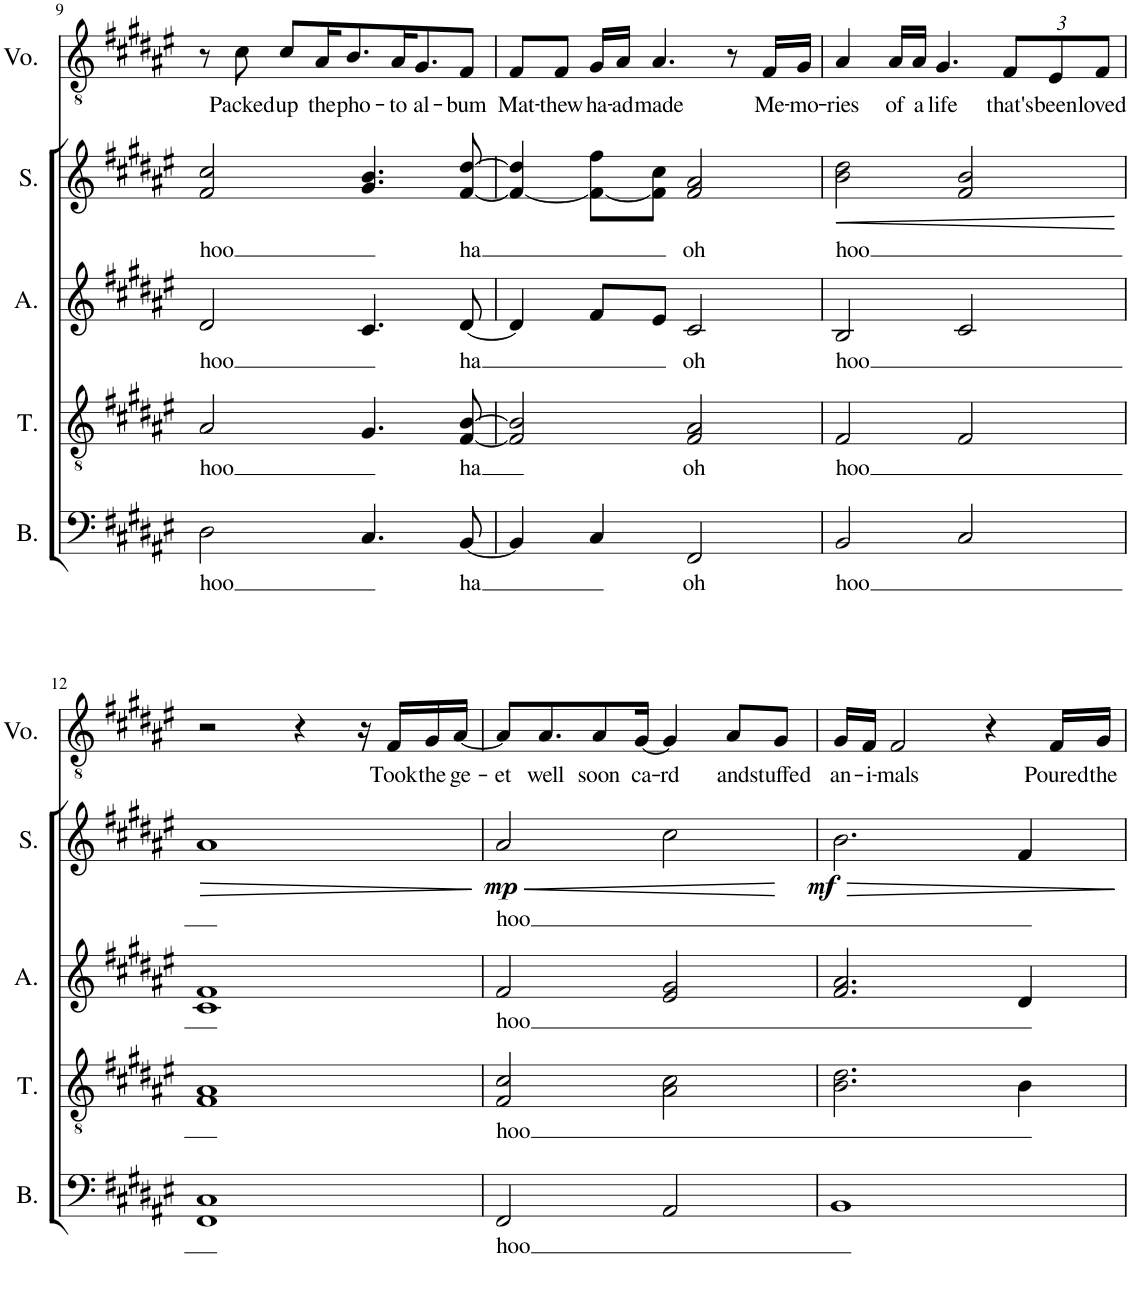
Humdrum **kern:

**kern	**text	**kern	**text	**kern	**text	**kern	**text	**dynam	**kern	**text	**text
*part5	*part5	*part4	*part4	*part3	*part3	*part2	*part2	*part2	*part1	*part1	*part1
*staff5	*staff5	*staff4	*staff4	*staff3	*staff3	*staff2	*staff2	*staff2	*staff1	*staff1	*staff1
*I"Bass	*	*I"Tenor	*	*I"Alto	*	*I"Soprano	*	*	*I"Voice	*	*
*I'B.	*	*I'T.	*	*I'A.	*	*I'S.	*	*	*I'Vo.	*	*
!!LO:PB:g=z
*clefF4	*	*clefGv2	*	*clefG2	*	*clefG2	*	*	*clefGv2	*	*
*k[f#c#g#d#a#e#]	*	*k[f#c#g#d#a#e#]	*	*k[f#c#g#d#a#e#]	*	*k[f#c#g#d#a#e#]	*	*	*k[f#c#g#d#a#e#]	*	*
*M4/4	*	*M4/4	*	*M4/4	*	*M4/4	*	*	*M4/4	*	*
=9	=9	=9	=9	=9	=9	=9	=9	=9	=9	=9	=9
!	!LO:LY:b	!	!LO:LY:b	!	!LO:LY:b	!	!LO:LY:b	!	!	!	!
2D#\	hoo	2A#/	hoo	2d#/	hoo	2f#/ 2cc#/	hoo	.	8r	.	.
!	!	!	!	!	!	!	!	!	!	!LO:LY:b	!
.	.	.	.	.	.	.	.	.	8c#\	Packed	.
!	!	!	!	!	!	!	!	!	!	!LO:LY:b	!
.	.	.	.	.	.	.	.	.	8c#/L	up	.
!	!	!	!	!	!	!	!	!	!	!LO:LY:b	!
.	.	.	.	.	.	.	.	.	16A#/K	the	.
!	!	!	!	!	!	!	!	!	!	!LO:LY:b	!
.	.	.	.	.	.	.	.	.	8.B/	pho-	.
4.C#/	.	4.G#/	.	4.c#/	.	4.g#/ 4.b/	.	.	.	.	.
!	!	!	!	!	!	!	!	!	!	!LO:LY:b	!
.	.	.	.	.	.	.	.	.	16A#/K	to	.
!	!	!	!	!	!	!	!	!	!	!LO:LY:b	!
.	.	.	.	.	.	.	.	.	8.G#/	al-	.
!	!LO:LY:b	!	!LO:LY:b	!	!LO:LY:b	!	!LO:LY:b	!	!	!LO:LY:b	!
[8BB/	ha	[8F#/ [8B/	ha	[8d#/	ha	[8f#/ [8dd#/	ha	.	8F#/J	bum	.
=10	=10	=10	=10	=10	=10	=10	=10	=10	=10	=10	=10
!	!	!	!	!	!	!	!	!	!	!LO:LY:b	!LO:LY:b
4BB/]	.	2F#/] 2B/]	.	4d#/]	.	4f#/_ 4dd#/]	.	.	8F#/L	Mat-	a
!	!	!	!	!	!	!	!	!	!	!LO:LY:b	!
.	.	.	.	.	.	.	.	.	8F#/J	thew	.
!	!	!	!	!	!	!	!	!	!	!LO:LY:b	!
4C#/	.	.	.	8f#/L	.	8f#\_ 8ff#\L	.	.	16G#/LL	ha-	.
!	!	!	!	!	!	!	!	!	!	!LO:LY:b	!
.	.	.	.	.	.	.	.	.	16A#/JJ	ad	.
!	!	!	!	!	!	!	!	!	!	!LO:LY:b	!
.	.	.	.	8e#/J	.	8f#\] 8cc#\J	.	.	4.A#/	made	.
!	!LO:LY:b	!	!LO:LY:b	!	!LO:LY:b	!	!LO:LY:b	!	!	!	!
2FF#/	oh	2F#/ 2A#/	oh	2c#/	oh	2f#/ 2a#/	oh	.	.	.	.
.	.	.	.	.	.	.	.	.	8r	.	.
!	!	!	!	!	!	!	!	!	!	!LO:LY:b	!
.	.	.	.	.	.	.	.	.	16F#/LL	Me-	.
!	!	!	!	!	!	!	!	!	!	!LO:LY:b	!
.	.	.	.	.	.	.	.	.	16G#/JJ	-mo-	.
=11	=11	=11	=11	=11	=11	=11	=11	=11	=11	=11	=11
!	!LO:LY:b	!	!LO:LY:b	!	!LO:LY:b	!	!LO:LY:b	!LO:HP:b	!	!LO:LY:b	!
2BB/	hoo	2F#/	hoo	2B/	hoo	2b\ 2dd#\	hoo	<	4A#/	-ries	.
!	!	!	!	!	!	!	!	!	!	!LO:LY:b	!
.	.	.	.	.	.	.	.	.	16A#/LL	of	.
!	!	!	!	!	!	!	!	!	!	!LO:LY:b	!
.	.	.	.	.	.	.	.	.	16A#/JJ	a	.
!	!	!	!	!	!	!	!	!	!	!LO:LY:b	!
.	.	.	.	.	.	.	.	.	4.G#/	life	.
2C#/	.	2F#/	.	2c#/	.	2f#/ 2b/	.	.	.	.	.
*	*	*	*	*	*	*	*	*	*Xbrackettup	*	*
!	!	!	!	!	!	!	!	!	!	!LO:LY:b	!
.	.	.	.	.	.	.	.	.	12F#/L	that's	.
!	!	!	!	!	!	!	!	!	!	!LO:LY:b	!
.	.	.	.	.	.	.	.	.	12E#/	been	.
!	!	!	!	!	!	!	!	!	!	!LO:LY:b	!
.	.	.	.	.	.	.	.	.	12F#/J	loved	.
.	.	.	.	.	.	.	.	[	.	.	.
!!LO:LB:g=z
=12	=12	=12	=12	=12	=12	=12	=12	=12	=12	=12	=12
!	!	!	!	!	!	!	!	!LO:HP:b	!	!	!
1FF# 1C#	.	1F# 1A#	.	1c# 1f#	.	1a#	.	>	2r	.	.
.	.	.	.	.	.	.	.	.	4r	.	.
.	.	.	.	.	.	.	.	.	16r	.	.
!	!	!	!	!	!	!	!	!	!	!LO:LY:b	!
.	.	.	.	.	.	.	.	.	16F#/LL	Took	.
!	!	!	!	!	!	!	!	!	!	!LO:LY:b	!
.	.	.	.	.	.	.	.	.	16G#/	the	.
!	!	!	!	!	!	!	!	!	!	!LO:LY:b	!
.	.	.	.	.	.	.	.	.	[16A#/JJ	ge-	.
.	.	.	.	.	.	.	.	]	.	.	.
=13	=13	=13	=13	=13	=13	=13	=13	=13	=13	=13	=13
!	!LO:LY:b	!	!LO:LY:b	!	!LO:LY:b	!	!LO:LY:b	!LO:HP:b	!	!LO:LY:b	!LO:LY:b
!	!	!	!	!	!	!	!	!LO:DY:n=1:b	!	!	!
2FF#/	hoo	2F#/ 2c#/	hoo	2f#/	hoo	2a#/	hoo	< mp	8A#/L]	et	a
!	!	!	!	!	!	!	!	!	!	!LO:LY:b	!
.	.	.	.	.	.	.	.	.	8.A#/	well	.
!	!	!	!	!	!	!	!	!	!	!LO:LY:b	!
.	.	.	.	.	.	.	.	.	8A#/	soon	.
!	!	!	!	!	!	!	!	!	!	!LO:LY:b	!
.	.	.	.	.	.	.	.	.	[16G#/Jk	ca-	.
!	!	!	!	!	!	!	!	!	!	!LO:LY:b	!
2AA#/	.	2A#\ 2c#\	.	2e#/ 2g#/	.	2cc#\	.	.	4G#/]	rd	.
!	!	!	!	!	!	!	!	!	!	!LO:LY:b	!
.	.	.	.	.	.	.	.	.	8A#/L	and	.
!	!	!	!	!	!	!	!	!	!	!LO:LY:b	!
.	.	.	.	.	.	.	.	.	8G#/J	stuffed	.
.	.	.	.	.	.	.	.	[	.	.	.
=14	=14	=14	=14	=14	=14	=14	=14	=14	=14	=14	=14
!	!	!	!	!	!	!	!	!LO:HP:b	!	!LO:LY:b	!
!	!	!	!	!	!	!	!	!LO:DY:n=1:b	!	!	!
1BB	.	2.B\ 2.d#\	.	2.f#/ 2.a#/	.	2.b\	.	> mf	16G#/LL	an-	.
!	!	!	!	!	!	!	!	!	!	!LO:LY:b	!
.	.	.	.	.	.	.	.	.	16F#/JJ	i-	.
!	!	!	!	!	!	!	!	!	!	!LO:LY:b	!
.	.	.	.	.	.	.	.	.	2F#/	mals	.
.	.	.	.	.	.	.	.	.	4r	.	.
.	.	4B\	.	4d#/	.	4f#/	.	.	.	.	.
!	!	!	!	!	!	!	!	!	!	!LO:LY:b	!
.	.	.	.	.	.	.	.	.	16F#/LL	Poured	.
!	!	!	!	!	!	!	!	!	!	!LO:LY:b	!
.	.	.	.	.	.	.	.	.	16G#/JJ	the	.
.	.	.	.	.	.	.	.	]	.	.	.
=	=	=	=	=	=	=	=	=	=	=	=
*-	*-	*-	*-	*-	*-	*-	*-	*-	*-	*-	*-
